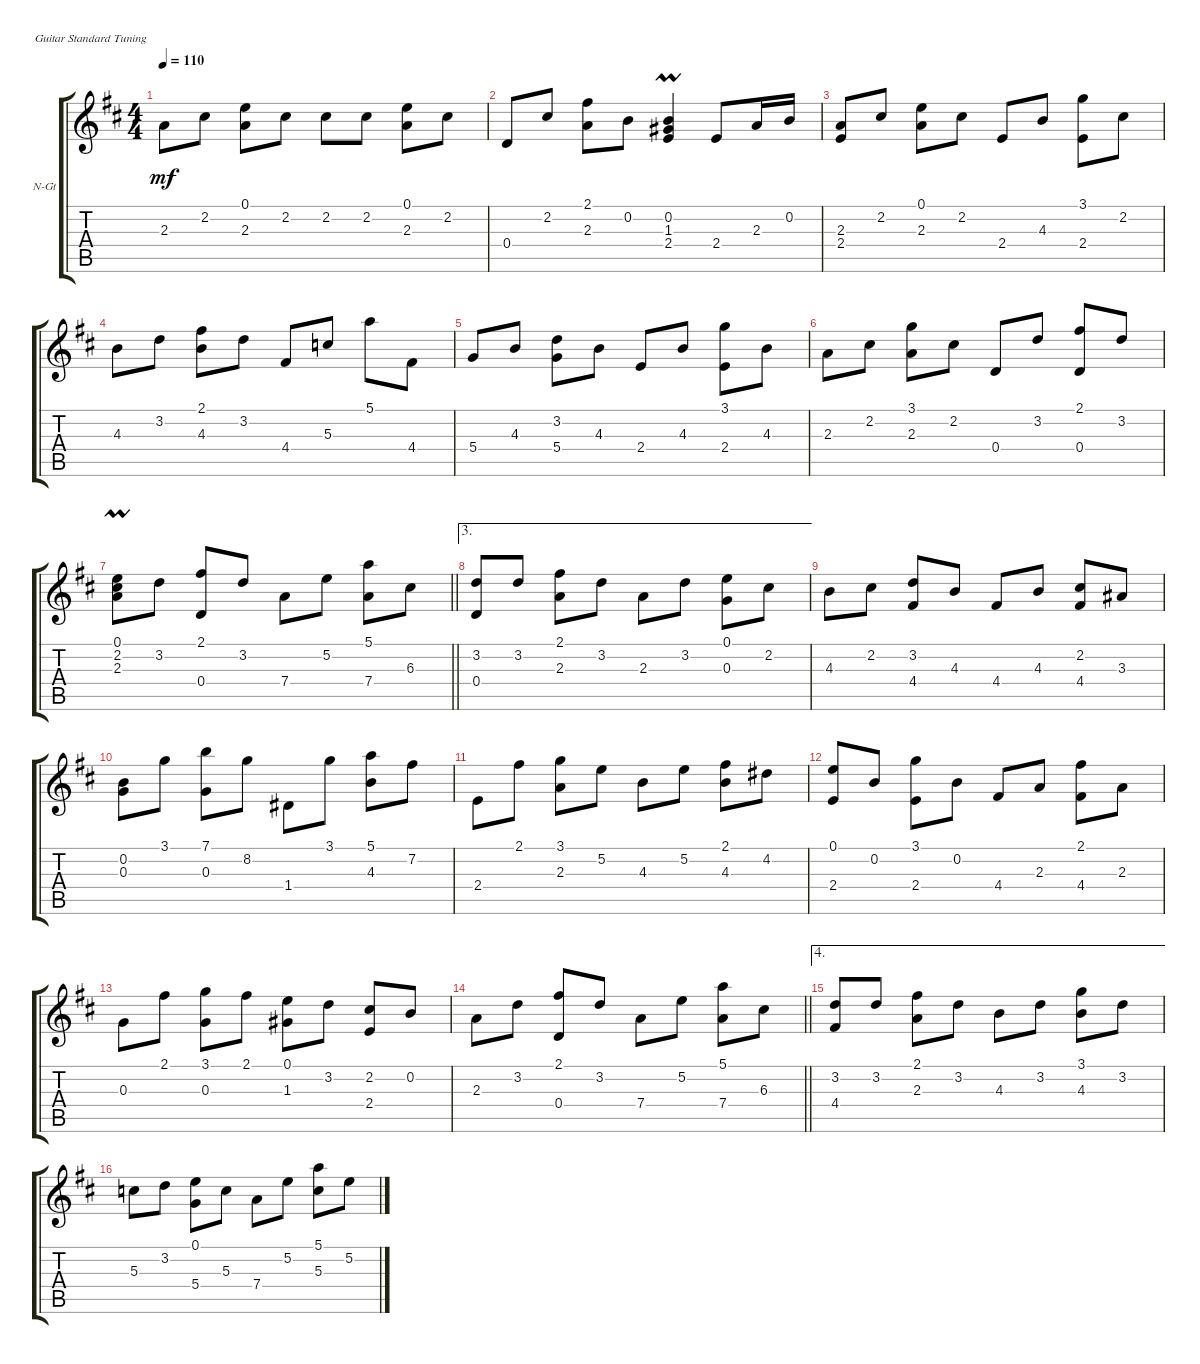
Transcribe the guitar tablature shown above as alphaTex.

\defaultSystemsLayout 4
\bracketExtendMode groupsimilarinstruments
\firstSystemTrackNameOrientation horizontal
\otherSystemsTrackNameOrientation horizontal
\track ("Nylon Guitar" "N-Gt") {instrument acousticguitarnylon}
\staff {score tabs}
\tuning (E4 B3 G3 D3 A2 E2)
\ts (4 4)
\tempo 110
\clef g2
\ks d
2.3.8{dy mf} 2.2.8 (2.3 0.1).8 2.2.8 2.2.8 2.2.8 (2.3 0.1).8 2.2.8 |
0.4.8 2.2.8 (2.1 2.3).8 0.2.8 (2.4 0.2{umordent} 1.3).4 2.4.8 2.3.16 0.2.16 |
(2.3 2.4).8 2.2.8 (2.3 0.1).8 2.2.8 2.4.8 4.3.8 (3.1 2.4).8 2.2.8 |
4.3.8 3.2.8 (2.1 4.3).8 3.2.8 4.4.8 5.3.8 5.1.8 4.4.8 |
5.4.8 4.3.8 (3.2 5.4).8 4.3.8 2.4.8 4.3.8 (3.1 2.4).8 4.3.8 |
2.3.8 2.2.8 (3.1 2.3).8 2.2.8 0.4.8 3.2.8 (0.4 2.1).8 3.2.8 |
\barLineRight lightlight
(2.2 0.1{umordent} 2.3).8 3.2.8 (0.4 2.1).8 3.2.8 7.4.8 5.2.8 (5.1 7.4).8 6.3.8 |
\ae 3
(3.2 0.4).8 3.2.8 (2.1 2.3).8 3.2.8 2.3.8 3.2.8 (0.1 0.3).8 2.2.8 |
4.3.8 2.2.8 (3.2 4.4).8 4.3.8 4.4.8 4.3.8 (2.2 4.4).8 3.3.8 |
(0.3 0.2).8 3.1.8 (7.1 0.3).8 8.2.8 1.4.8 3.1.8 (5.1 4.3).8 7.2.8 |
2.4.8 2.1.8 (3.1 2.3).8 5.2.8 4.3.8 5.2.8 (2.1 4.3).8 4.2.8 |
(0.1 2.4).8 0.2.8 (3.1 2.4).8 0.2.8 4.4.8 2.3.8 (2.1 4.4).8 2.3.8 |
0.3.8 2.1.8 (3.1 0.3).8 2.1.8 (0.1 1.3).8 3.2.8 (2.2 2.4).8 0.2.8 |
\barLineRight lightlight
2.3.8 3.2.8 (0.4 2.1).8 3.2.8 7.4.8 5.2.8 (5.1 7.4).8 6.3.8 |
\ae 4
(3.2 4.4).8 3.2.8 (2.1 2.3).8 3.2.8 4.3.8 3.2.8 (3.1 4.3).8 3.2.8 |
5.3.8 3.2.8 (0.1 5.4).8 5.3.8 7.4.8 5.2.8 (5.1 5.3).8 5.2.8
